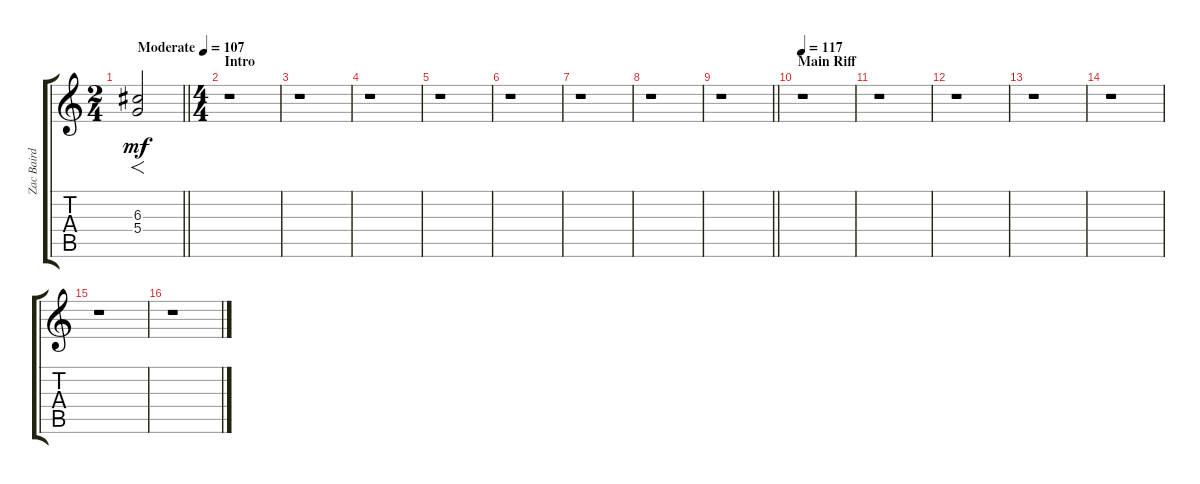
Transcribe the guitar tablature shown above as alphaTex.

\track ("Zac Baird" "Zac Baird") {instrument overdrivenguitar}
\staff {score tabs}
\tuning (E4 B3 G3 D3 A2 E2) {hide}
\ts (2 4)
\tempo (107 "Moderate")
\clef g2
\barLineRight lightlight
\ks c
(6.3 5.4).2{f dy mf instrument overdrivenguitar} |
\ts (4 4)
\section ("" "Intro")
r.1 |
r.1 |
r.1 |
r.1 |
r.1 |
r.1 |
r.1 |
\barLineRight lightlight
r.1 |
\section ("" "Main Riff")
\tempo 117
r.1 |
r.1 |
r.1 |
r.1 |
r.1 |
r.1 |
r.1
